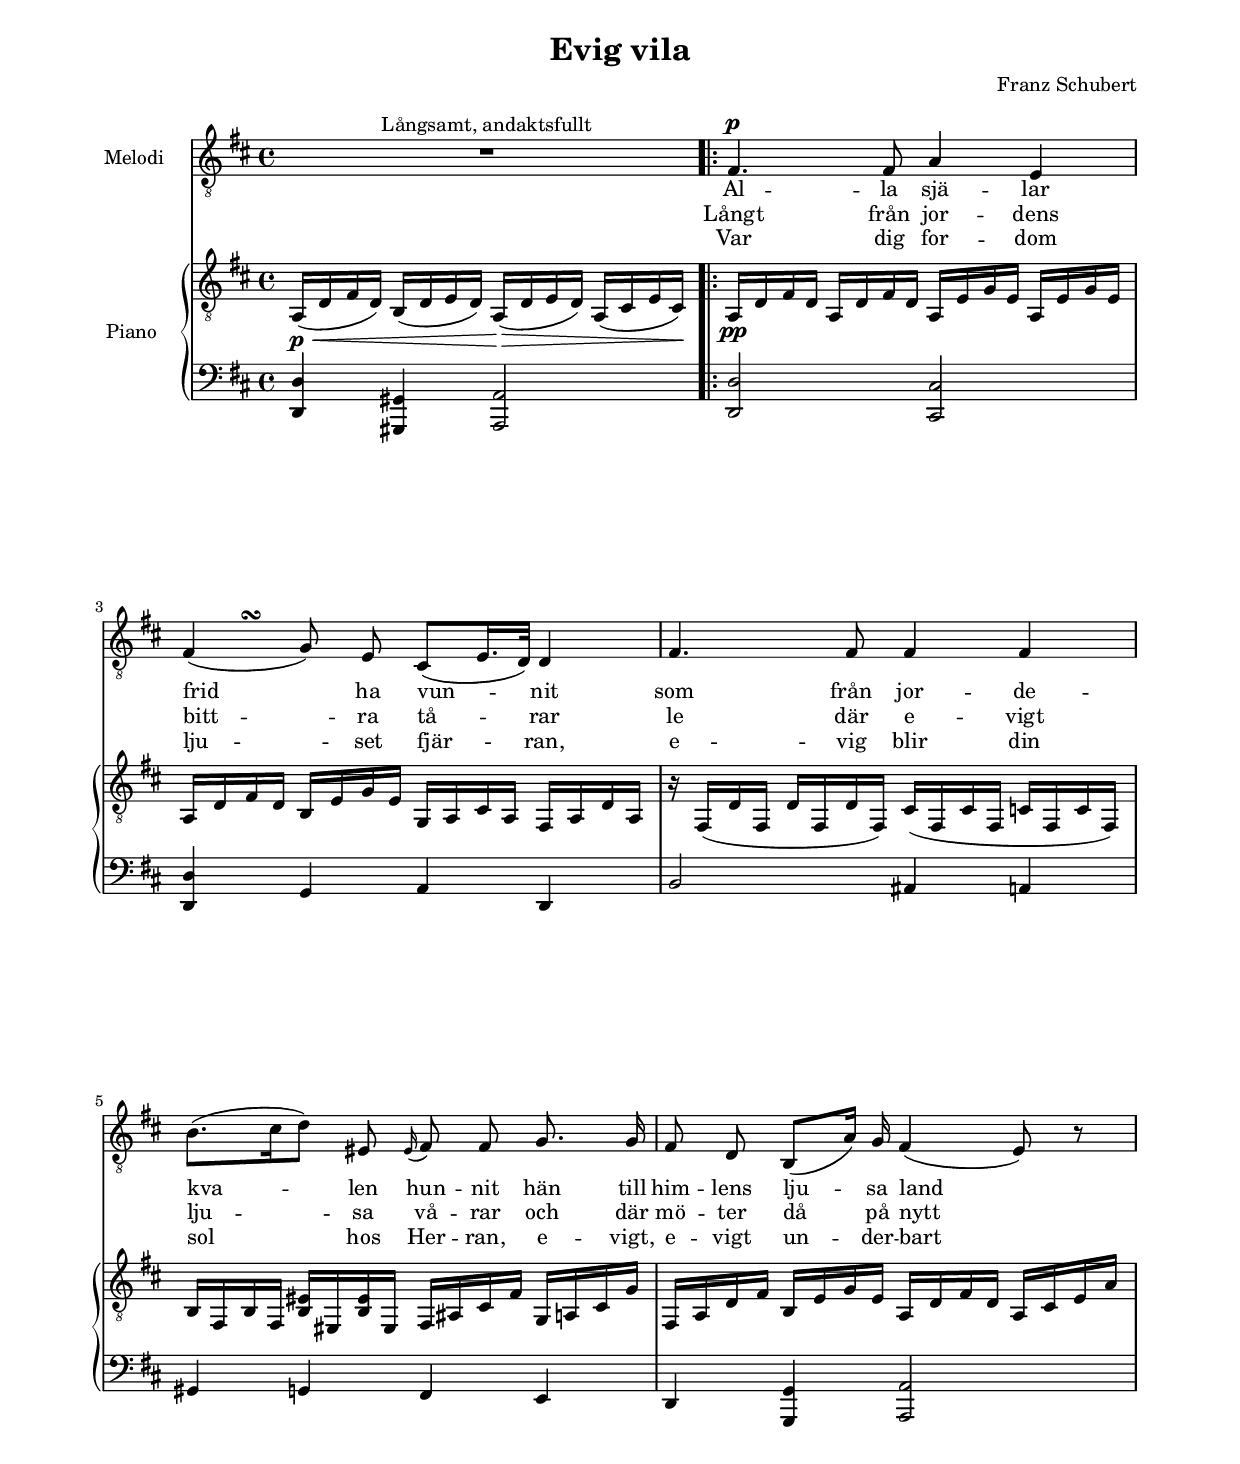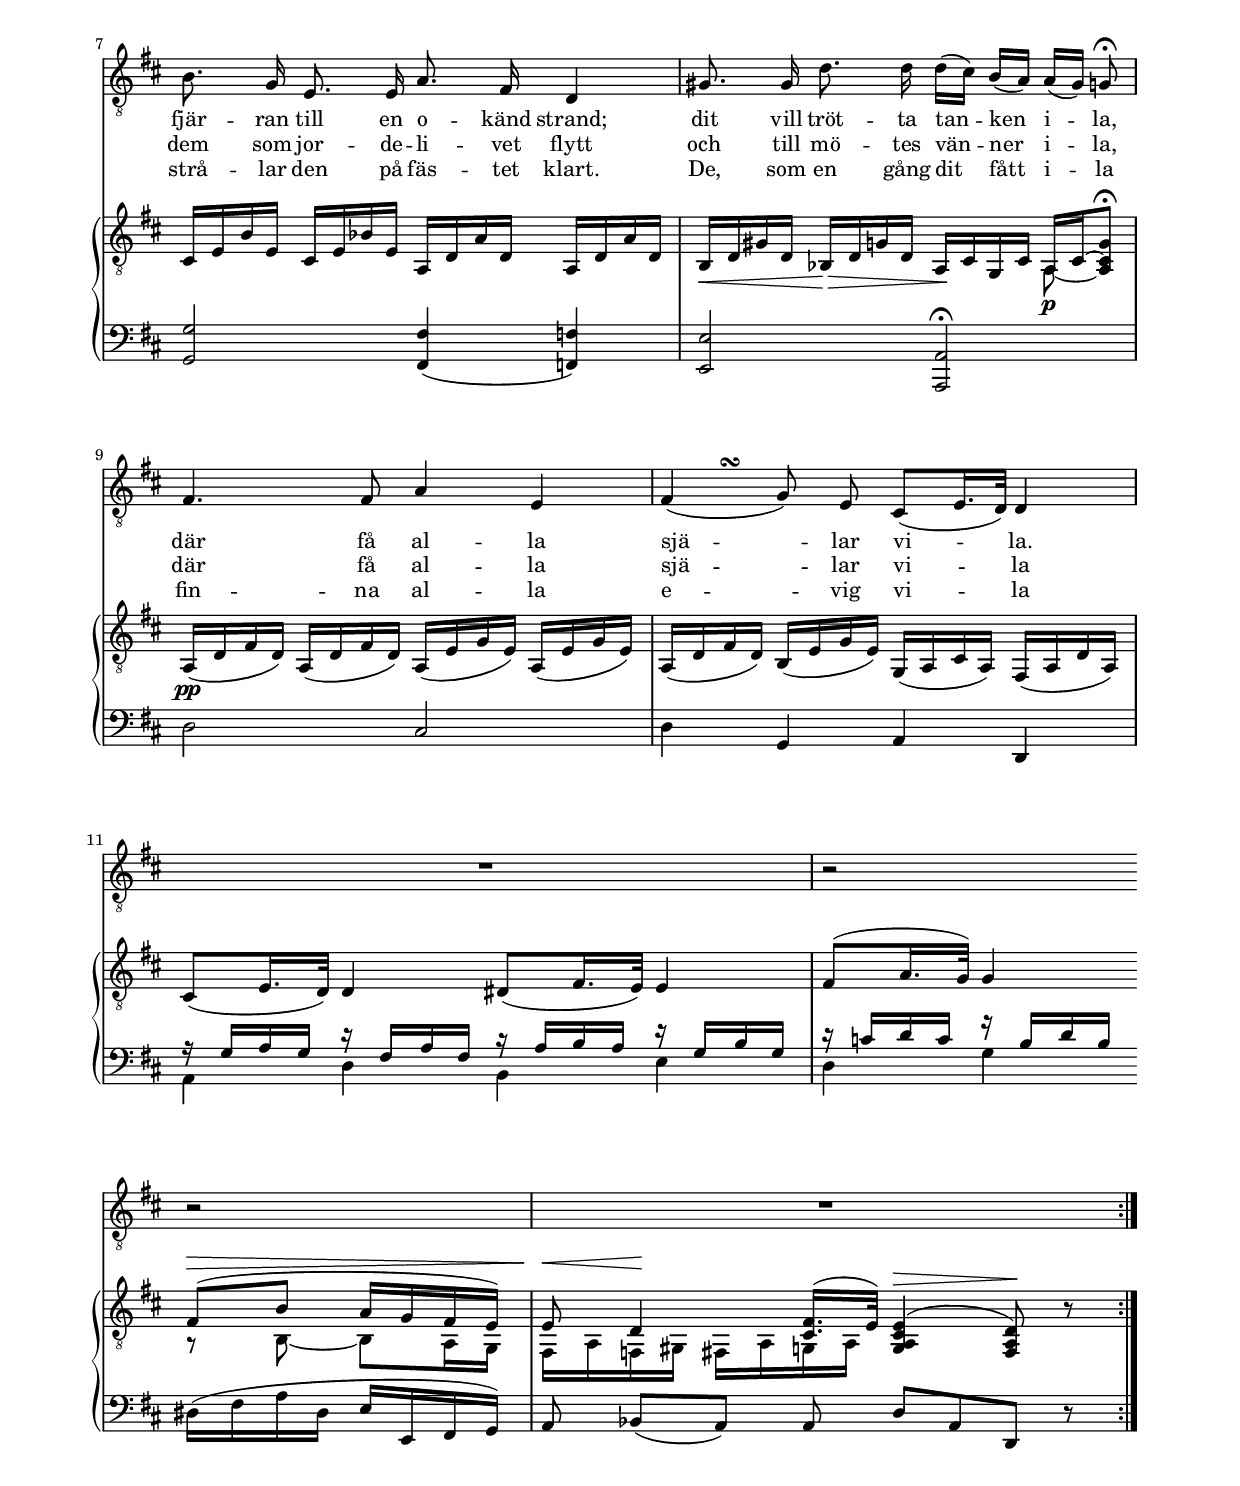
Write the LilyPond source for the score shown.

% LilyBin
\version "2.18.2"

\header {
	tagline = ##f
}

\paper {
	line-width = 175
	top-margin = 25
	bottom-margin = 30
	system-system-spacing.padding = #6
	print-all-headers = ##t
	print-page-number = ##f
}

#(set-global-staff-size 17)

global = {
	\key es \major
}

%EVIG VILA

system = \relative c {

	s1 \noBreak
	\bar ".|:"

	\repeat volta 3 {
		\repeat unfold 1 { s1 \noBreak } \break
		\repeat unfold 2 { s1 \noBreak } \break
		\repeat unfold 2 { s1 \noBreak } \break
		\repeat unfold 2 { s1 \noBreak } \break
		\repeat unfold 2 { s1 \noBreak } \break
		\repeat unfold 1 { s1 }
		s2 \bar "" \break
		s2
		s1
	}
}

melody = \relative c' {
	\override Beam.breakable = ##t
	\override Voice.Rest #'staff-position = #0
	\compressFullBarRests
	\autoBeamOff


	R1^\markup{ Långsamt, andaktsfullt }

	\repeat volta 3 {
		g4.^\p g8 bes4 f4
		g4( as8) f8 d8([ f16. es32)] es4
		g4. g8 g4 g4
		c8.([ d16 es8]) fis,8 \grace fis16( g8) g8 as8. as16
		g8 es8 c8([ bes'16]) as16 g4( f8) r8

		c'8. as16 f8. f16 bes8. g16 es4
		a8. a16 es'8. es16 es16([ d16)] c16([ bes16)] bes16([ a16)] as8\fermata

		g4. g8 bes4 f4
		g4( as8) f8 d8([ f16. es32)] es4

		R1
		r2 r2
		R1
	}
}

melodyTurn = \relative c {
	\override Beam.breakable = ##t

	s1
	\repeat volta 3 {

		\repeat unfold 1 { s1 }

		s8 s8\turn s2.

		\repeat unfold 6 { s1 }

		s8 s8\turn s2.

		s1
		s1
		s1
	}

}

pianoRH = \relative c {
	\override Beam.breakable = ##t
	\override Voice.Rest #'staff-position = #0

	bes16(\p\< es16 g16 es16) c16( es16 f16 es16) bes16(\> es16 f16 es16) bes16( d16 f16 d16)\!

	\repeat volta 3 {
		bes16\pp es16 g16 es16   bes16 es16 g16 es16   bes16 f'16 as16 f16      bes,16 f'16 as16 f16
		bes,16 es16 g16 es16   c16 f16 as16 f16    as,16 bes16 d16 bes16   g16 bes16 es16 bes16
		r16 g16( es'16 g,16   es'16 g,16 es'16 g,16)   d'16( g,16 d'16 g,16   des'16 g,16 des'16 g,16)
		c16 g16 c16 g16       <fis' c>16 fis,16 <fis' c>16 fis,16   g16 b16 d16 g16   as,16 bes16 d16 as'16
		g,16 bes16 es16 g16   c,16 f16 as16 f16    bes,16 es16 g16 es16    bes16 d16 f16 bes16

		d,16 f16 c'16 f,16     d16 f16 ces'16 f,16  bes,16 es16 bes'16 es,16    bes16 es16 bes'16 es,16
		c16\< es16 a16 es16     ces16\> es16 as16 es16   bes16\! d16 as16 d16   bes16\p d16 <as' d, bes>8^\fermata
		bes,16(\pp es16 g16 es16)   bes16( es16 g16 es16)   bes16( f'16 as16 f16)      bes,16( f'16 as16 f16)
		bes,16( es16 g16 es16)   c16( f16 as16 f16)    as,16( bes16 d16 bes16)   g16( bes16 es16 bes16)

		d8( f16. es32) es4 e8(\cresc g16. f32) f4
		s2 s2
		s1
	}
}

pianoRHvoiceOne = \relative c {
	\override Beam.breakable = ##t
	\compressFullBarRests
	\dynamicUp

	s1

	\repeat volta 3 {
		\repeat unfold 6 { s1 }

		s2. s16 \once \hide Stem d16~ \once \hide Stem d8

		\repeat unfold 3 { s1 }

		g8( bes16. as32) as4 g8(\> c8   bes16 as16 g16 f16)
		\override Voice.Rest #'staff-position = #0
		f8\< es4\! <g d>16.( f32)  <f d bes as>4(\> <es bes g>8)\! r8
	}
}

pianoRHvoiceTwo = \relative c {
	\override Beam.breakable = ##t
	\compressFullBarRests

	s1

	\repeat volta 3 {
		\repeat unfold 6 { s1 }

		s2. bes8~ \once \hide Stem bes8\noBeam

		\repeat unfold 3 { s1 }

		s2 r8 c8~ c8  bes16 as16
		g16 bes16 ges16 a16   g16 bes16 as16 bes16   s2
	}
}

pianoLH = \relative c {
	\override Beam.breakable = ##t
	\override Voice.Rest #'staff-position = #0

	<es es,>4 <a, a,>4 <bes bes,>2

	\repeat volta 3 {
		<es es,>2 <d d,>2
		<es es,>4 as,4 bes4 es,4
		c'2 b4 bes4
		a4 as4 g4 f4
		es4 <as as,>4 <bes bes,>2

		<as' as,>2 <g g,>4( <ges ges,>4)
		<f f,>2 <bes, bes,>2\fermata
		es2 d2
		es4 as,4 bes4 es,4
		s1
		s2  e'16( g16 bes16 e,16   f16 f,16 g16 as16)
		bes8 ces8([ bes8)] bes8 es8[ bes8 es,8] r8
	}
}

pianoLHvoiceOne = \relative c' {
	\override Beam.breakable = ##t
	\compressFullBarRests

	s1

	\repeat volta 3 {
		\repeat unfold 9 { s1 }

		r16 as16 bes16 as16   r16 g16 bes16 g16   r16 bes16 c16 bes 16   r16 as16 c16 aes16
		r16 des16 es16 des16  r16 c16 es16 c16
		s2
		s1
	}
}

pianoLHvoiceTwo = \relative c {
	\override Beam.breakable = ##t
	\compressFullBarRests

	s1

	\repeat volta 3 {
		\repeat unfold 9 { s1 }

		bes4 es4 c4 f4
		es4 as4
		s2
		s1
	}
}

melodyLyricsOne = \lyricmode {
	Al -- la sjä -- lar frid ha vun -- nit
	som från jor -- de -- kva -- len hun -- nit
	hän till him -- lens lju -- sa land
	fjär -- ran till en o -- känd strand;
	dit vill tröt -- ta tan -- ken i -- la,
	där få al -- la sjä -- lar vi -- la.
}

melodyLyricsTwo = \lyricmode {
	Långt från jor -- dens bitt -- ra tå -- rar
	le där e -- vigt lju -- sa vå -- rar
	och där mö -- ter då på nytt
	dem som jor -- de -- li -- vet flytt
	och till mö -- tes vän -- ner i -- la,
	där få al -- la sjä -- lar vi -- la
}

melodyLyricsThree = \lyricmode {
	Var dig for -- dom lju -- set fjär -- ran,
	e -- vig blir din sol hos Her -- ran,
	e -- vigt, e -- vigt un -- der -- bart
	strå -- lar den på fäs -- tet klart.
	De, som en gång dit fått i -- la
	fin -- na al -- la e -- vig vi -- la
}

%EVIG VILA

\score {

	\header {
		title = "Evig vila"
		composer = "Franz Schubert"
	}
	\transpose c b, {
	<<
		\new ChoirStaff <<
			\new Staff <<
				\set Staff.instrumentName = #"Melodi"
				\new Voice {
					\global
					\system
				}
				\new Voice = "melody" {
					\global
					\clef "treble_8"
					\melody
				}
				\new Voice = "melodyTurn" {
					\voiceOne
					\melodyTurn
				}
			>> % End MelodyStaff
			\new Lyrics \lyricsto "melody" {
				\melodyLyricsOne
			}
			\new Lyrics \lyricsto "melody" {
				\melodyLyricsTwo
			}
			\new Lyrics \lyricsto "melody" {
				\melodyLyricsThree
			}
		>>  % End ChoirStaff

		\new PianoStaff <<
			\set PianoStaff.instrumentName = #"Piano "
			\new Staff <<
				\global
				\clef "treble_8"
				\new Voice = "system" <<
					\system
				>>
				\new Voice = "pianoRH" <<
					\pianoRH
				>>
				\new Voice = "pianoRHvoiceOne" <<
					\voiceOne
					\pianoRHvoiceOne
				>>
				\new Voice = "pianoRHvoiceTwo" <<
					\voiceTwo
					\pianoRHvoiceTwo
				>>
			>>
			\new Staff <<
				\global
				\clef "bass"
				\new Voice = "system" <<
					\system
				>>
				\new Voice = "pianoLH" <<
					\pianoLH
				>>
				\new Voice = "pianoLHvoiceOne" <<
					\voiceOne
					\pianoLHvoiceOne
				>>
				\new Voice = "pianoLHvoiceTwo" <<
					\voiceTwo
					\pianoLHvoiceTwo
				>>
			>>
		>>
	>>
	}

	\layout {
		\context {
			\Score
			\override SpacingSpanner.base-shortest-duration = #(ly:make-moment 1/2)

		}
		\context {
			\Staff
%				\remove "Time_signature_engraver"
		}
	}
}  % End score
